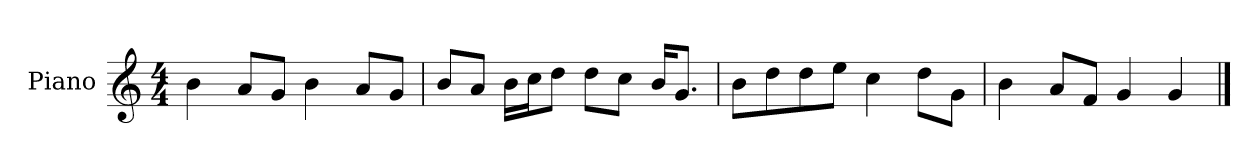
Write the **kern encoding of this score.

**kern
*part1
*staff1
*I"Piano
*I'P-no
*clefG2
*k[]
*M4/4
*MM90
=1
4b\
8a/L
8g/J
4b\
8a/L
8g/J
=2
8b/L
8a/J
16b\LL
16cc\J
8dd\J
8dd\L
8cc\J
16b/KL
8.g/J
=3
8b\L
8dd\
8dd\
8ee\J
4cc\
8dd\L
8g\J
=4
4b\
8a/L
8f/J
4g/
4g/
==
*-
